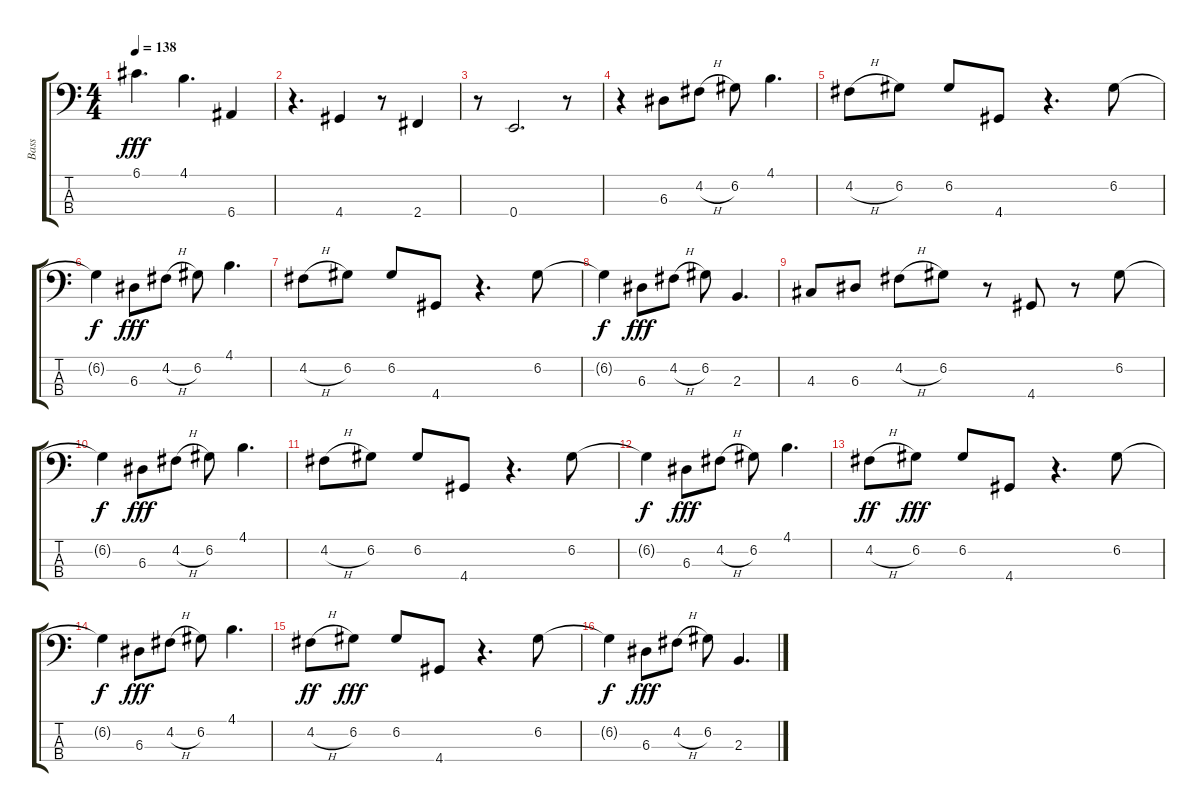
\track ("Bass" "Bass") {instrument fretlessbass}
\staff {score tabs}
\tuning (G2 D2 A1 E1) {hide}
\ts (4 4)
\tempo 138
\clef f4
\ks c
6.1.4{d dy fff} 4.1.4{d} 6.4.4 |
r.4{d} 4.4.4 r.8 2.4.4 |
r.8 0.4.2{d} r.8 |
r.4 6.3.8 4.2{h}.8 6.2.8 4.1.4{d} |
4.2{h}.8 6.2.8 6.2.8 4.4.8 r.4{d} 6.2.8 |
6.2{t}.4{dy f} 6.3.8{dy fff} 4.2{h}.8 6.2.8 4.1.4{d} |
4.2{h}.8 6.2.8 6.2.8 4.4.8 r.4{d} 6.2.8 |
6.2{t}.4{dy f} 6.3.8{dy fff} 4.2{h}.8 6.2.8 2.3.4{d} |
4.3.8 6.3.8 4.2{h}.8 6.2.8 r.8 4.4.8 r.8 6.2.8 |
6.2{t}.4{dy f} 6.3.8{dy fff} 4.2{h}.8 6.2.8 4.1.4{d} |
4.2{h}.8 6.2.8 6.2.8 4.4.8 r.4{d} 6.2.8 |
6.2{t}.4{dy f} 6.3.8{dy fff} 4.2{h}.8 6.2.8 4.1.4{d} |
4.2{h}.8{dy ff} 6.2.8{dy fff} 6.2.8 4.4.8 r.4{d} 6.2.8 |
6.2{t}.4{dy f} 6.3.8{dy fff} 4.2{h}.8 6.2.8 4.1.4{d} |
4.2{h}.8{dy ff} 6.2.8{dy fff} 6.2.8 4.4.8 r.4{d} 6.2.8 |
6.2{t}.4{dy f} 6.3.8{dy fff} 4.2{h}.8 6.2.8 2.3.4{d}
